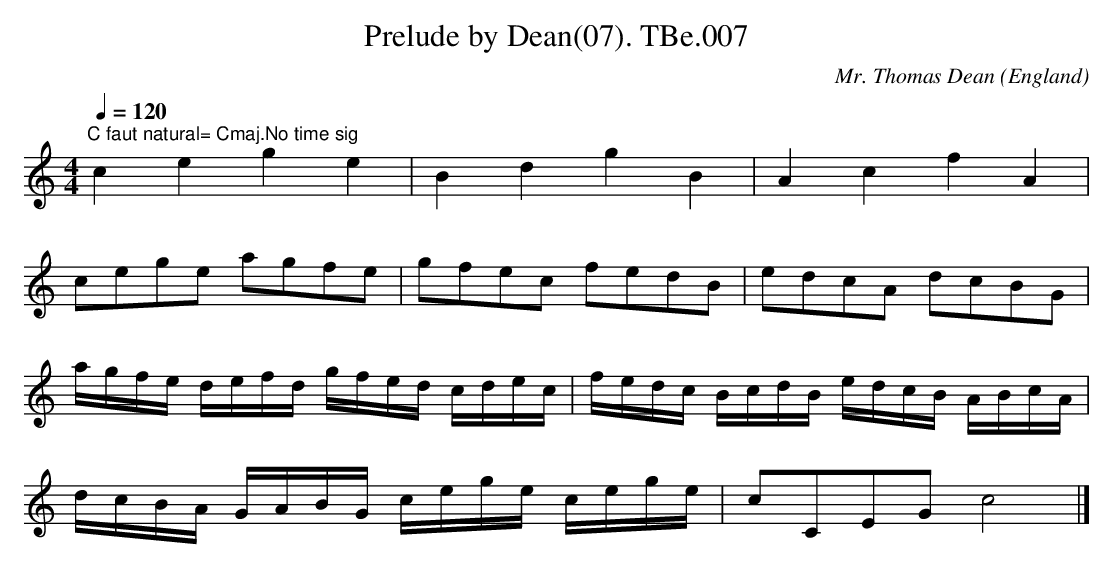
X:1
T:Prelude by Dean(07). TBe.007
C:Mr. Thomas Dean
L:1/16
M:4/4
O:England
Q:1/4=120
K:C Major
"^C faut natural= Cmaj.No time sig"\
c4e4g4e4 | B4d4g4B4 | A4c4f4A4 |!
c2e2g2e2 a2g2f2e2 |\
g2f2e2c2 f2e2d2B2 |e2d2c2A2 d2c2B2G2 |!
agfe defd gfed cdec | fedc BcdB edcB ABcA |!
dcBA GABG cege cege | c2C2E2G2 c8 |]
